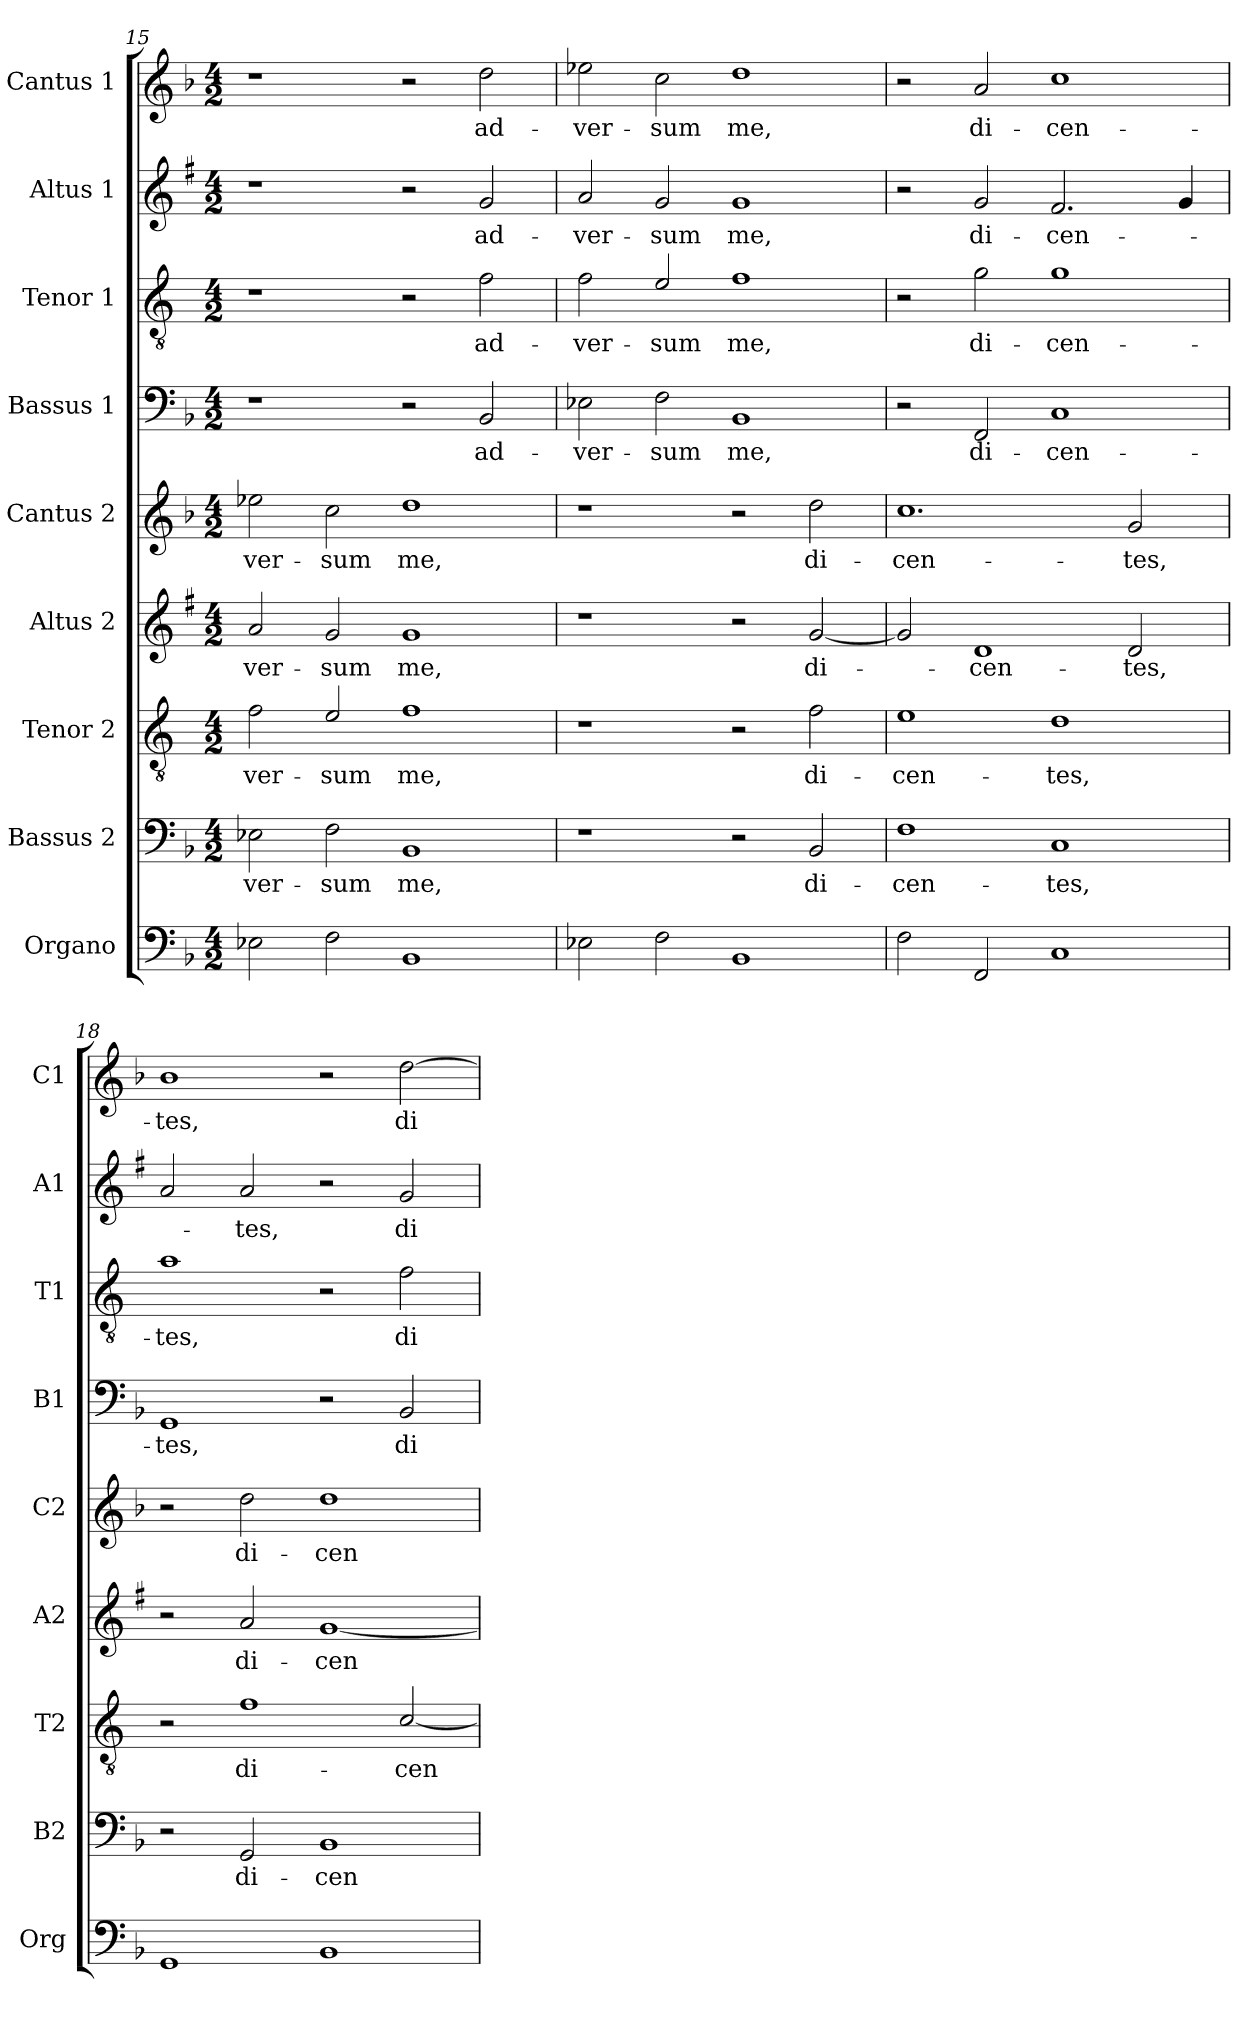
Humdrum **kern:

**kern	**kern	**text	**kern	**text	**kern	**text	**kern	**text	**kern	**text	**kern	**text	**kern	**text	**kern	**text
*part9	*part8	*part8	*part7	*part7	*part6	*part6	*part5	*part5	*part4	*part4	*part3	*part3	*part2	*part2	*part1	*part1
*staff9	*staff8	*staff8	*staff7	*staff7	*staff6	*staff6	*staff5	*staff5	*staff4	*staff4	*staff3	*staff3	*staff2	*staff2	*staff1	*staff1
*I"Organo	*I"Bassus 2	*	*I"Tenor 2	*	*I"Altus 2	*	*I"Cantus 2	*	*I"Bassus 1	*	*I"Tenor 1	*	*I"Altus 1	*	*I"Cantus 1	*
*I'Org	*I'B2	*	*I'T2	*	*I'A2	*	*I'C2	*	*I'B1	*	*I'T1	*	*I'A1	*	*I'C1	*
!!LO:LB:g=z
*clefF4	*clefF4	*	*clefGv2	*	*clefG2	*	*clefG2	*	*clefF4	*	*clefGv2	*	*clefG2	*	*clefG2	*
*	*	*	*ITrd4c7	*	*ITrd1c2	*	*	*	*	*	*ITrd4c7	*	*ITrd1c2	*	*	*
*k[b-]	*k[b-]	*	*k[b-]	*	*k[b-]	*	*k[b-]	*	*k[b-]	*	*k[b-]	*	*k[b-]	*	*k[b-]	*
*F:	*F:	*	*F:	*	*F:	*	*F:	*	*F:	*	*F:	*	*F:	*	*F:	*
*M4/2	*M4/2	*	*M4/2	*	*M4/2	*	*M4/2	*	*M4/2	*	*M4/2	*	*M4/2	*	*M4/2	*
=15	=15	=15	=15	=15	=15	=15	=15	=15	=15	=15	=15	=15	=15	=15	=15	=15
!	!	!LO:LY:b	!	!LO:LY:b	!	!LO:LY:b	!	!LO:LY:b	!	!	!	!	!	!	!	!
2E-X\	2E-X\	-ver-	2B-\	-ver-	2g/	-ver-	2ee-X\	-ver-	1r	.	1r	.	1r	.	1r	.
!	!	!LO:LY:b	!	!LO:LY:b	!	!LO:LY:b	!	!LO:LY:b	!	!	!	!	!	!	!	!
2F\	2F\	-sum	2A/	-sum	2f/	-sum	2cc\	-sum	.	.	.	.	.	.	.	.
!	!	!LO:LY:b	!	!LO:LY:b	!	!LO:LY:b	!	!LO:LY:b	!	!	!	!	!	!	!	!
1BB-	1BB-	me,	1B-	me,	1f	me,	1dd	me,	2r	.	2r	.	2r	.	2r	.
!	!	!	!	!	!	!	!	!	!	!LO:LY:b	!	!LO:LY:b	!	!LO:LY:b	!	!LO:LY:b
.	.	.	.	.	.	.	.	.	2BB-/	ad-	2B-\	ad-	2f/	ad-	2dd\	ad-
=16	=16	=16	=16	=16	=16	=16	=16	=16	=16	=16	=16	=16	=16	=16	=16	=16
!	!	!	!	!	!	!	!	!	!	!LO:LY:b	!	!LO:LY:b	!	!LO:LY:b	!	!LO:LY:b
2E-X\	1r	.	1r	.	1r	.	1r	.	2E-X\	-ver-	2B-\	-ver-	2g/	-ver-	2ee-X\	-ver-
!	!	!	!	!	!	!	!	!	!	!LO:LY:b	!	!LO:LY:b	!	!LO:LY:b	!	!LO:LY:b
2F\	.	.	.	.	.	.	.	.	2F\	-sum	2A/	-sum	2f/	-sum	2cc\	-sum
!	!	!	!	!	!	!	!	!	!	!LO:LY:b	!	!LO:LY:b	!	!LO:LY:b	!	!LO:LY:b
1BB-	2r	.	2r	.	2r	.	2r	.	1BB-	me,	1B-	me,	1f	me,	1dd	me,
!	!	!LO:LY:b	!	!LO:LY:b	!	!LO:LY:b	!	!LO:LY:b	!	!	!	!	!	!	!	!
.	2BB-/	di-	2B-\	di-	[2f/	di-	2dd\	di-	.	.	.	.	.	.	.	.
=17	=17	=17	=17	=17	=17	=17	=17	=17	=17	=17	=17	=17	=17	=17	=17	=17
!	!	!LO:LY:b	!	!LO:LY:b	!	!	!	!LO:LY:b	!	!	!	!	!	!	!	!
2F\	1F	-cen-	1A	-cen-	2f/]	.	1.cc	-cen-	2r	.	2r	.	2r	.	2r	.
!	!	!	!	!	!	!LO:LY:b	!	!	!	!LO:LY:b	!	!LO:LY:b	!	!LO:LY:b	!	!LO:LY:b
2FF/	.	.	.	.	1c	-cen-	.	.	2FF/	di-	2c\	di-	2f/	di-	2a/	di-
!	!	!LO:LY:b	!	!LO:LY:b	!	!	!	!	!	!LO:LY:b	!	!LO:LY:b	!	!LO:LY:b	!	!LO:LY:b
1C	1C	-tes,	1G	-tes,	.	.	.	.	1C	-cen-	1c	-cen-	2.e/	-cen-	1cc	-cen-
!	!	!	!	!	!	!LO:LY:b	!	!LO:LY:b	!	!	!	!	!	!	!	!
.	.	.	.	.	2c/	-tes,	2g/	-tes,	.	.	.	.	.	.	.	.
.	.	.	.	.	.	.	.	.	.	.	.	.	4f/	.	.	.
=18	=18	=18	=18	=18	=18	=18	=18	=18	=18	=18	=18	=18	=18	=18	=18	=18
!	!	!	!	!	!	!	!	!	!	!LO:LY:b	!	!LO:LY:b	!	!	!	!LO:LY:b
1GG	2r	.	2r	.	2r	.	2r	.	1GG	-tes,	1d	-tes,	2g/	.	1b-	-tes,
!	!	!LO:LY:b	!	!LO:LY:b	!	!LO:LY:b	!	!LO:LY:b	!	!	!	!	!	!LO:LY:b	!	!
.	2GG/	di-	1B-	di-	2g/	di-	2dd\	di-	.	.	.	.	2g/	-tes,	.	.
!	!	!LO:LY:b	!	!	!	!LO:LY:b	!	!LO:LY:b	!	!	!	!	!	!	!	!
1BB-	1BB-	-cen-	.	.	[1f	-cen-	1dd	-cen-	2r	.	2r	.	2r	.	2r	.
!	!	!	!	!LO:LY:b	!	!	!	!	!	!LO:LY:b	!	!LO:LY:b	!	!LO:LY:b	!	!LO:LY:b
.	.	.	[2F/	-cen-	.	.	.	.	2BB-/	di-	2B-\	di-	2f/	di-	[2dd\	di-
=	=	=	=	=	=	=	=	=	=	=	=	=	=	=	=	=
*-	*-	*-	*-	*-	*-	*-	*-	*-	*-	*-	*-	*-	*-	*-	*-	*-
